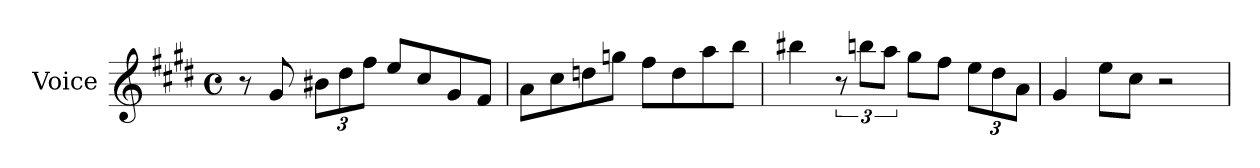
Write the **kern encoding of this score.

**kern
*part1
*staff1
*I"Voice
*I'Voice
*clefG2
*k[f#c#g#d#]
*M4/4
*met(c)
=1
8r
8g#/
12b#X\L
12dd#\
12ff#\J
8ee/L
8cc#/
8g#/
8f#/J
=2
8a\L
8cc#\
8ddn\
8ggn\J
8ff#\L
8dd\
8aa\
8bb\J
=3
4bb#X\
12r
12bbn\L
12aa\J
8gg#\L
8ff#\J
12ee\L
12dd#\
12a\J
=4
4g#/
8ee\L
8cc#\J
2rcc
=
*-
